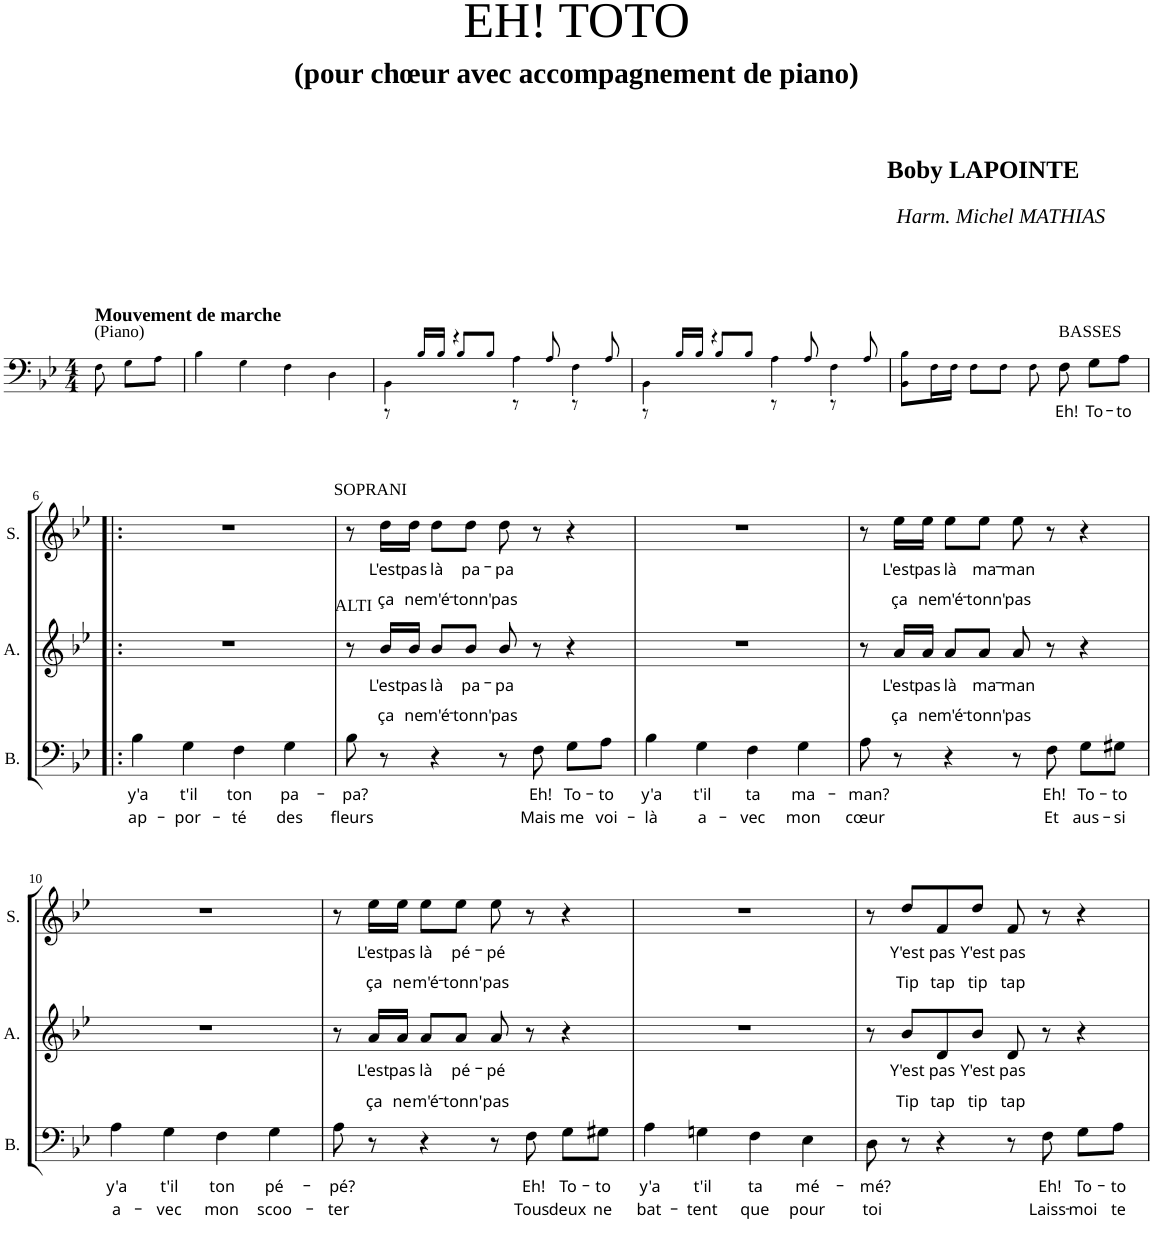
**kern	**text	**text	**kern	**kern	**text	**text	**kern	**text	**text
*part4	*part4	*part4	*part3	*part2	*part2	*part2	*part1	*part1	*part1
*staff4	*staff4	*staff4	*staff3	*staff2	*staff2	*staff2	*staff1	*staff1	*staff1
*I"Bass	*	*	*I"Ténor	*I"Alto	*	*	*I"Soprano	*	*
*I'B.	*	*	*I'T.	*I'A.	*	*	*I'S.	*	*
*clefF4	*	*	*clefGv2	*clefG2	*	*	*clefG2	*	*
*k[b-e-]	*	*	*k[b-e-]	*k[b-e-]	*	*	*k[b-e-]	*	*
*B-:	*	*	*B-:	*B-:	*	*	*B-:	*	*
*M4/4	*	*	*M4/4	*M4/4	*	*	*M4/4	*	*
=1	=1	=1	=1	=1	=1	=1	=1	=1	=1
!LO:TX:a:t=(Piano)	!	!	!	!	!	!	!	!	!
!LO:TX:a:B:t=Mouvement de marche	!	!	!	!	!	!	!	!	!
8F!\	.	.	4.r	4r	.	.	4r	.	.
8G!\L	.	.	.	.	.	.	.	.	.
8A!\J	.	.	.	8r	.	.	8r	.	.
=2	=2	=2	=2	=2	=2	=2	=2	=2	=2
4B-!\	.	.	1r	1r	.	.	1r	.	.
4G!\	.	.	.	.	.	.	.	.	.
4F!\	.	.	.	.	.	.	.	.	.
4D!\	.	.	.	.	.	.	.	.	.
=3	=3	=3	=3	=3	=3	=3	=3	=3	=3
*^	*	*	*	*	*	*	*	*	*
4BB-!\	8r	.	.	1r	1r	.	.	1r	.	.
.	16B-!/LL	.	.	.	.	.	.	.	.	.
.	16B-!/JJ	.	.	.	.	.	.	.	.	.
4r	8B-!/L	.	.	.	.	.	.	.	.	.
.	8B-!/J	.	.	.	.	.	.	.	.	.
4A!\	8r	.	.	.	.	.	.	.	.	.
.	8A!/	.	.	.	.	.	.	.	.	.
4F!\	8r	.	.	.	.	.	.	.	.	.
.	8A!/	.	.	.	.	.	.	.	.	.
=4	=4	=4	=4	=4	=4	=4	=4	=4	=4	=4
4BB-!\	8r	.	.	1r	1r	.	.	1r	.	.
.	16B-!/LL	.	.	.	.	.	.	.	.	.
.	16B-!/JJ	.	.	.	.	.	.	.	.	.
4r	8B-!/L	.	.	.	.	.	.	.	.	.
.	8B-!/J	.	.	.	.	.	.	.	.	.
4A!\	8r	.	.	.	.	.	.	.	.	.
.	8A!/	.	.	.	.	.	.	.	.	.
4F!\	8r	.	.	.	.	.	.	.	.	.
.	8A!/	.	.	.	.	.	.	.	.	.
*v	*v	*	*	*	*	*	*	*	*	*
=5	=5	=5	=5	=5	=5	=5	=5	=5	=5
8BB-!\ 8B-!\L	.	.	1r	1r	.	.	1r	.	.
16F!\L	.	.	.	.	.	.	.	.	.
16F!\JJ	.	.	.	.	.	.	.	.	.
8F!\L	.	.	.	.	.	.	.	.	.
8F!\J	.	.	.	.	.	.	.	.	.
8F!\	.	.	.	.	.	.	.	.	.
!LO:TX:a:t=BASSES	!	!	!	!	!	!	!	!	!
!	!LO:LY:b	!	!	!	!	!	!	!	!
8F\	Eh!	.	.	.	.	.	.	.	.
!	!LO:LY:b	!	!	!	!	!	!	!	!
8G\L	To-	.	.	.	.	.	.	.	.
!	!LO:LY:b	!	!	!	!	!	!	!	!
8A\J	-to	.	.	.	.	.	.	.	.
!!LO:LB:g=z
=6!|:	=6!|:	=6!|:	=6!|:	=6!|:	=6!|:	=6!|:	=6!|:	=6!|:	=6!|:
!	!LO:LY:b	!LO:LY:b	!	!	!	!	!	!	!
4B-\	y'a	ap-	1r	1r	.	.	1r	.	.
!	!LO:LY:b	!LO:LY:b	!	!	!	!	!	!	!
4G\	t'il	-por-	.	.	.	.	.	.	.
!	!LO:LY:b	!LO:LY:b	!	!	!	!	!	!	!
4F\	ton	-té	.	.	.	.	.	.	.
!	!LO:LY:b	!LO:LY:b	!	!	!	!	!	!	!
4G\	pa-	des	.	.	.	.	.	.	.
!	!	!	!	!	!	!	!LO:TX:a:t=SOPRANI	!	!
!	!	!	!	!LO:TX:a:t=ALTI	!	!	!	!	!
=7	=7	=7	=7	=7	=7	=7	=7	=7	=7
!	!LO:LY:b	!LO:LY:b	!	!	!	!	!	!	!
8B-\	-pa?	fleurs	1r	8r	.	.	8r	.	.
!	!	!	!	!	!LO:LY:b	!LO:LY:b	!	!LO:LY:b	!LO:LY:b
8r	.	.	.	16b-/LL	L'est	ça	16dd\LL	L'est	ça
!	!	!	!	!	!LO:LY:b	!LO:LY:b	!	!LO:LY:b	!LO:LY:b
.	.	.	.	16b-/JJ	pas	ne	16dd\JJ	pas	ne
!	!	!	!	!	!LO:LY:b	!LO:LY:b	!	!LO:LY:b	!LO:LY:b
4r	.	.	.	8b-/L	là	m'é-	8dd\L	là	m'é-
!	!	!	!	!	!LO:LY:b	!LO:LY:b	!	!LO:LY:b	!LO:LY:b
.	.	.	.	8b-/J	pa-	-tonn'	8dd\J	pa-	-tonn'
!	!	!	!	!	!LO:LY:b	!LO:LY:b	!	!LO:LY:b	!LO:LY:b
8r	.	.	.	8b-/	-pa	pas	8dd\	-pa	pas
!	!LO:LY:b	!LO:LY:b	!	!	!	!	!	!	!
8F\	Eh!	Mais	.	8r	.	.	8r	.	.
!	!LO:LY:b	!LO:LY:b	!	!	!	!	!	!	!
8G\L	To-	me	.	4r	.	.	4r	.	.
!	!LO:LY:b	!LO:LY:b	!	!	!	!	!	!	!
8A\J	-to	voi-	.	.	.	.	.	.	.
=8	=8	=8	=8	=8	=8	=8	=8	=8	=8
!	!LO:LY:b	!LO:LY:b	!	!	!	!	!	!	!
4B-\	y'a	-là	1r	1r	.	.	1r	.	.
!	!LO:LY:b	!LO:LY:b	!	!	!	!	!	!	!
4G\	t'il	a-	.	.	.	.	.	.	.
!	!LO:LY:b	!LO:LY:b	!	!	!	!	!	!	!
4F\	ta	-vec	.	.	.	.	.	.	.
!	!LO:LY:b	!LO:LY:b	!	!	!	!	!	!	!
4G\	ma-	mon	.	.	.	.	.	.	.
=9	=9	=9	=9	=9	=9	=9	=9	=9	=9
!	!LO:LY:b	!LO:LY:b	!	!	!	!	!	!	!
8A\	-man?	cœur	1r	8r	.	.	8r	.	.
!	!	!	!	!	!LO:LY:b	!LO:LY:b	!	!LO:LY:b	!LO:LY:b
8r	.	.	.	16a/LL	L'est	ça	16ee-\LL	L'est	ça
!	!	!	!	!	!LO:LY:b	!LO:LY:b	!	!LO:LY:b	!LO:LY:b
.	.	.	.	16a/JJ	pas	ne	16ee-\JJ	pas	ne
!	!	!	!	!	!LO:LY:b	!LO:LY:b	!	!LO:LY:b	!LO:LY:b
4r	.	.	.	8a/L	là	m'é-	8ee-\L	là	m'é-
!	!	!	!	!	!LO:LY:b	!LO:LY:b	!	!LO:LY:b	!LO:LY:b
.	.	.	.	8a/J	ma-	-tonn'	8ee-\J	ma-	-tonn'
!	!	!	!	!	!LO:LY:b	!LO:LY:b	!	!LO:LY:b	!LO:LY:b
8r	.	.	.	8a/	-man	pas	8ee-\	-man	pas
!	!LO:LY:b	!LO:LY:b	!	!	!	!	!	!	!
8F\	Eh!	Et	.	8r	.	.	8r	.	.
!	!LO:LY:b	!LO:LY:b	!	!	!	!	!	!	!
8G\L	To-	aus-	.	4r	.	.	4r	.	.
!	!LO:LY:b	!LO:LY:b	!	!	!	!	!	!	!
8G#X\J	-to	-si	.	.	.	.	.	.	.
!!LO:LB:g=z
=10	=10	=10	=10	=10	=10	=10	=10	=10	=10
!	!LO:LY:b	!LO:LY:b	!	!	!	!	!	!	!
4A\	y'a	a-	1r	1r	.	.	1r	.	.
!	!LO:LY:b	!LO:LY:b	!	!	!	!	!	!	!
4G\	t'il	-vec	.	.	.	.	.	.	.
!	!LO:LY:b	!LO:LY:b	!	!	!	!	!	!	!
4F\	ton	mon	.	.	.	.	.	.	.
!	!LO:LY:b	!LO:LY:b	!	!	!	!	!	!	!
4G\	pé-	scoo-	.	.	.	.	.	.	.
=11	=11	=11	=11	=11	=11	=11	=11	=11	=11
!	!LO:LY:b	!LO:LY:b	!	!	!	!	!	!	!
8A\	-pé?	-ter	1r	8r	.	.	8r	.	.
!	!	!	!	!	!LO:LY:b	!LO:LY:b	!	!LO:LY:b	!LO:LY:b
8r	.	.	.	16a/LL	L'est	ça	16ee-\LL	L'est	ça
!	!	!	!	!	!LO:LY:b	!LO:LY:b	!	!LO:LY:b	!LO:LY:b
.	.	.	.	16a/JJ	pas	ne	16ee-\JJ	pas	ne
!	!	!	!	!	!LO:LY:b	!LO:LY:b	!	!LO:LY:b	!LO:LY:b
4r	.	.	.	8a/L	là	m'é-	8ee-\L	là	m'é-
!	!	!	!	!	!LO:LY:b	!LO:LY:b	!	!LO:LY:b	!LO:LY:b
.	.	.	.	8a/J	pé-	-tonn'	8ee-\J	pé-	-tonn'
!	!	!	!	!	!LO:LY:b	!LO:LY:b	!	!LO:LY:b	!LO:LY:b
8r	.	.	.	8a/	-pé	pas	8ee-\	-pé	pas
!	!LO:LY:b	!LO:LY:b	!	!	!	!	!	!	!
8F\	Eh!	Tous	.	8r	.	.	8r	.	.
!	!LO:LY:b	!LO:LY:b	!	!	!	!	!	!	!
8G\L	To-	deux	.	4r	.	.	4r	.	.
!	!LO:LY:b	!LO:LY:b	!	!	!	!	!	!	!
8G#X\J	-to	ne	.	.	.	.	.	.	.
=12	=12	=12	=12	=12	=12	=12	=12	=12	=12
!	!LO:LY:b	!LO:LY:b	!	!	!	!	!	!	!
4A\	y'a	bat-	1r	1r	.	.	1r	.	.
!	!LO:LY:b	!LO:LY:b	!	!	!	!	!	!	!
4Gn\	t'il	-tent	.	.	.	.	.	.	.
!	!LO:LY:b	!LO:LY:b	!	!	!	!	!	!	!
4F\	ta	que	.	.	.	.	.	.	.
!	!LO:LY:b	!LO:LY:b	!	!	!	!	!	!	!
4E-\	mé-	pour	.	.	.	.	.	.	.
=13	=13	=13	=13	=13	=13	=13	=13	=13	=13
!	!LO:LY:b	!LO:LY:b	!	!	!	!	!	!	!
8D\	-mé?	toi	1r	8r	.	.	8r	.	.
!	!	!	!	!	!LO:LY:b	!LO:LY:b	!	!LO:LY:b	!LO:LY:b
8r	.	.	.	8b-/L	Y'est	Tip	8dd/L	Y'est	Tip
!	!	!	!	!	!LO:LY:b	!LO:LY:b	!	!LO:LY:b	!LO:LY:b
4r	.	.	.	8d/	pas	tap	8f/	pas	tap
!	!	!	!	!	!LO:LY:b	!LO:LY:b	!	!LO:LY:b	!LO:LY:b
.	.	.	.	8b-/J	Y'est	tip	8dd/J	Y'est	tip
!	!	!	!	!	!LO:LY:b	!LO:LY:b	!	!LO:LY:b	!LO:LY:b
8r	.	.	.	8d/	pas	tap	8f/	pas	tap
!	!LO:LY:b	!LO:LY:b	!	!	!	!	!	!	!
8F\	Eh!	Laiss-	.	8r	.	.	8r	.	.
!	!LO:LY:b	!LO:LY:b	!	!	!	!	!	!	!
8G\L	To-	-moi	.	4r	.	.	4r	.	.
!	!LO:LY:b	!LO:LY:b	!	!	!	!	!	!	!
8A\J	-to	te	.	.	.	.	.	.	.
=	=	=	=	=	=	=	=	=	=
*-	*-	*-	*-	*-	*-	*-	*-	*-	*-
